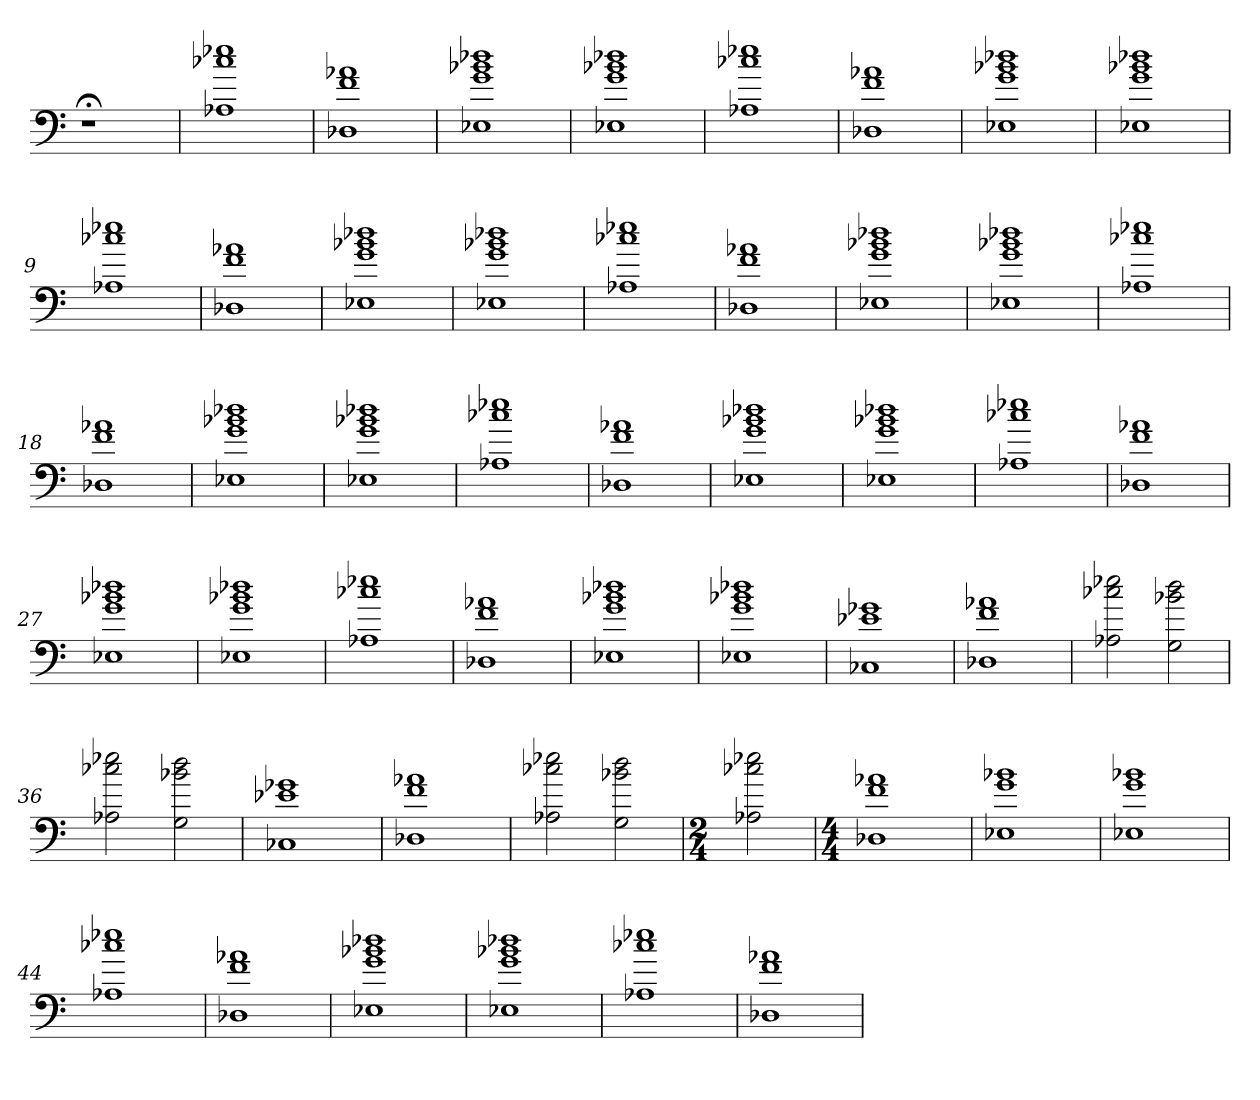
**kern
*part1
*staff1
=
1r;<
=1
1A-X 1cc-X 1ee-X
=2
1D-X 1f 1a-X
=3
1E-X 1g 1b-X 1dd-X
=4
1E-X 1g 1b-X 1dd-X
=5
1A-X 1cc-X 1ee-X
=6
1D-X 1f 1a-X
=7
1E-X 1g 1b-X 1dd-X
=8
1E-X 1g 1b-X 1dd-X
=9
1A-X 1cc-X 1ee-X
=10
1D-X 1f 1a-X
=11
1E-X 1g 1b-X 1dd-X
=12
1E-X 1g 1b-X 1dd-X
=13
1A-X 1cc-X 1ee-X
=14
1D-X 1f 1a-X
=15
1E-X 1g 1b-X 1dd-X
=16
1E-X 1g 1b-X 1dd-X
=17
1A-X 1cc-X 1ee-X
=18
1D-X 1f 1a-X
=19
1E-X 1g 1b-X 1dd-X
=20
1E-X 1g 1b-X 1dd-X
=21
1A-X 1cc-X 1ee-X
=22
1D-X 1f 1a-X
=23
1E-X 1g 1b-X 1dd-X
=24
1E-X 1g 1b-X 1dd-X
=25
1A-X 1cc-X 1ee-X
=26
1D-X 1f 1a-X
=27
1E-X 1g 1b-X 1dd-X
=28
1E-X 1g 1b-X 1dd-X
=29
1A-X 1cc-X 1ee-X
=30
1D-X 1f 1a-X
=31
1E-X 1g 1b-X 1dd-X
=32
1E-X 1g 1b-X 1dd-X
=33
1C-X 1e-X 1g-X
=34
1D-X 1f 1a-X
=35
2A-X 2cc-X 2ee-X
2G 2b-X 2dd
=36
2A-X 2cc-X 2ee-X
2G 2b-X 2dd
=37
1C-X 1e-X 1g-X
=38
1D-X 1f 1a-X
=39
2A-X 2cc-X 2ee-X
2G 2b-X 2dd
=40
*M2/4
2A-X 2cc-X 2ee-X
=41
*M4/4
1D-X 1f 1a-X
=42
1E-X 1g 1b-X
=43
1E-X 1g 1b-X
=44
1A-X 1cc-X 1ee-X
=45
1D-X 1f 1a-X
=46
1E-X 1g 1b-X 1dd-X
=47
1E-X 1g 1b-X 1dd-X
=48
1A-X 1cc-X 1ee-X
=49
1D-X 1f 1a-X
=
*-
